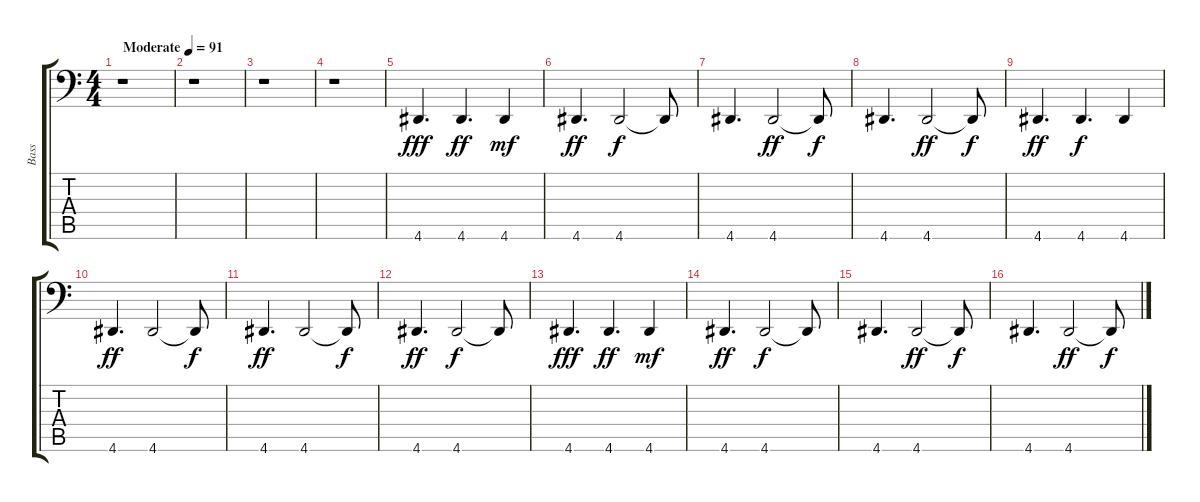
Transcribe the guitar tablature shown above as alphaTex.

\track ("Bass" "Bass") {instrument fretlessbass}
\staff {score tabs}
\tuning (C3 G2 D2 A1 E1 B0) {hide}
\ts (4 4)
\tempo (91 "Moderate")
\clef f4
\ks c
r.1{dy fff instrument fretlessbass} |
r.1 |
r.1 |
r.1 |
4.6.4{d} 4.6.4{d dy ff} 4.6.4{dy mf} |
4.6.4{d dy ff} 4.6.2{dy f} 4.6{t}.8 |
4.6.4{d} 4.6.2{dy ff} 4.6{t}.8{dy f} |
4.6.4{d} 4.6.2{dy ff} 4.6{t}.8{dy f} |
4.6.4{d dy ff} 4.6.4{d dy f} 4.6.4 |
4.6.4{d dy ff} 4.6.2 4.6{t}.8{dy f} |
4.6.4{d dy ff} 4.6.2 4.6{t}.8{dy f} |
4.6.4{d dy ff} 4.6.2{dy f} 4.6{t}.8 |
4.6.4{d dy fff} 4.6.4{d dy ff} 4.6.4{dy mf} |
4.6.4{d dy ff} 4.6.2{dy f} 4.6{t}.8 |
4.6.4{d} 4.6.2{dy ff} 4.6{t}.8{dy f} |
4.6.4{d} 4.6.2{dy ff} 4.6{t}.8{dy f}
